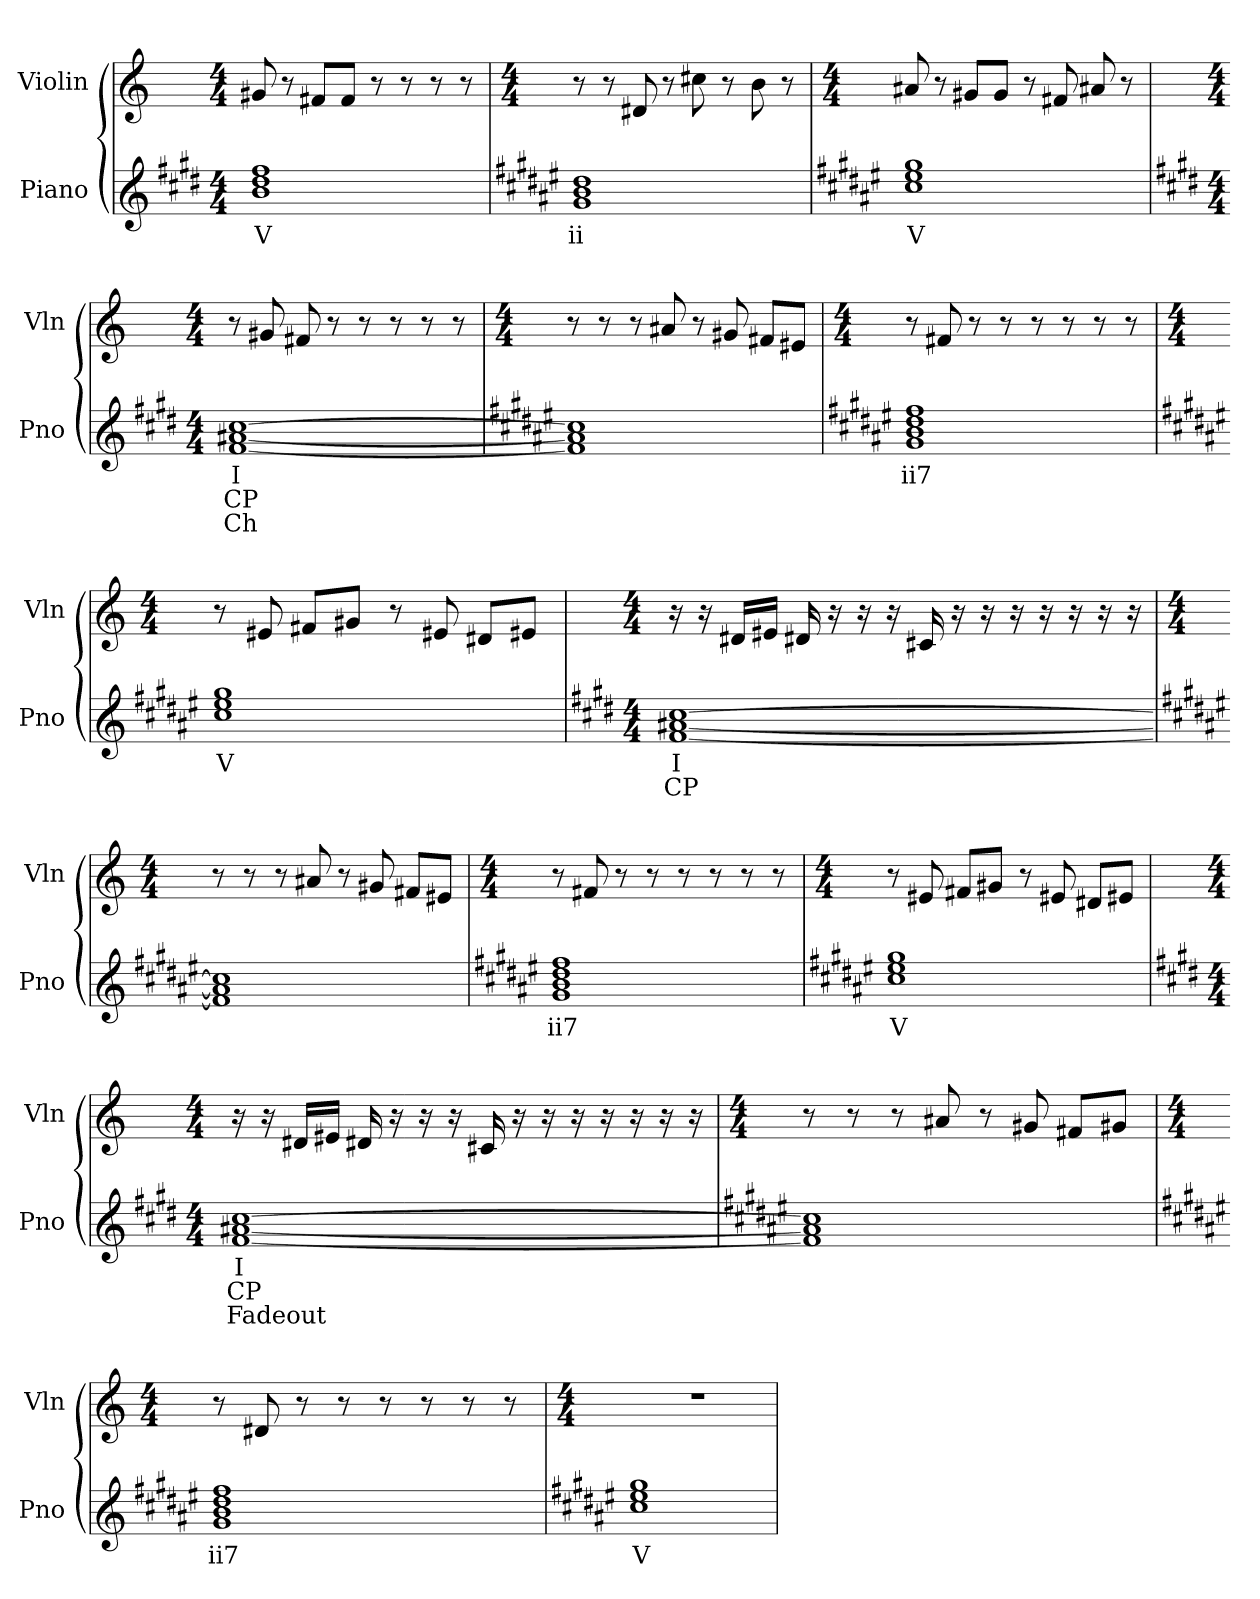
**kern	**text	**text	**text	**kern
*part2	*part2	*part2	*part2	*part1
*staff2	*staff2	*staff2	*staff2	*staff1
*I"Piano	*	*	*	*I"Violin
*I'Pno	*	*	*	*I'Vln
*k[f#c#g#d#]	*	*	*	*
*E:	*	*	*	*
*M4/4	*	*	*	*M4/4
=	=	=	=	=
1b 1dd# 1ff#	V	.	.	8g#X
.	.	.	.	8r
.	.	.	.	8f#XL
.	.	.	.	8f#J
.	.	.	.	8r
.	.	.	.	8r
.	.	.	.	8r
.	.	.	.	8r
=	=	=	=	=
*k[f#c#g#d#a#e#]	*	*	*	*
*F#:	*	*	*	*
*	*	*	*	*M4/4
1g# 1b 1dd#	ii	.	.	8r
.	.	.	.	8r
.	.	.	.	8d#X
.	.	.	.	8r
.	.	.	.	8cc#X
.	.	.	.	8r
.	.	.	.	8b
.	.	.	.	8r
=	=	=	=	=
*k[f#c#g#d#a#e#]	*	*	*	*
*F#:	*	*	*	*
*	*	*	*	*M4/4
1cc# 1ee# 1gg#	V	.	.	8a#X
.	.	.	.	8r
.	.	.	.	8g#XL
.	.	.	.	8g#J
.	.	.	.	8r
.	.	.	.	8f#X
.	.	.	.	8a#X
.	.	.	.	8r
=	=	=	=	=
*k[f#c#g#d#]	*	*	*	*
*E:	*	*	*	*
*M4/4	*	*	*	*M4/4
[1f# [1a#X [1cc#	I	CP	Ch	8r
.	.	.	.	8g#X
.	.	.	.	8f#X
.	.	.	.	8r
.	.	.	.	8r
.	.	.	.	8r
.	.	.	.	8r
.	.	.	.	8r
=	=	=	=	=
*k[f#c#g#d#a#e#]	*	*	*	*
*F#:	*	*	*	*
*	*	*	*	*M4/4
1f#] 1a#] 1cc#]	.	.	.	8r
.	.	.	.	8r
.	.	.	.	8r
.	.	.	.	8a#X
.	.	.	.	8r
.	.	.	.	8g#X
.	.	.	.	8f#XL
.	.	.	.	8e#XJ
=	=	=	=	=
*k[f#c#g#d#a#e#]	*	*	*	*
*F#:	*	*	*	*
*	*	*	*	*M4/4
1g# 1b 1dd# 1ff#	ii7	.	.	8r
.	.	.	.	8f#X
.	.	.	.	8r
.	.	.	.	8r
.	.	.	.	8r
.	.	.	.	8r
.	.	.	.	8r
.	.	.	.	8r
=	=	=	=	=
*k[f#c#g#d#a#e#]	*	*	*	*
*F#:	*	*	*	*
*	*	*	*	*M4/4
1cc# 1ee# 1gg#	V	.	.	8r
.	.	.	.	8e#X
.	.	.	.	8f#XL
.	.	.	.	8g#XJ
.	.	.	.	8r
.	.	.	.	8e#X
.	.	.	.	8d#XL
.	.	.	.	8e#XJ
=	=	=	=	=
*k[f#c#g#d#]	*	*	*	*
*E:	*	*	*	*
*M4/4	*	*	*	*M4/4
[1f# [1a#X [1cc#	I	CP	.	16r
.	.	.	.	16r
.	.	.	.	16d#XLL
.	.	.	.	16e#XJJ
.	.	.	.	16d#X
.	.	.	.	16r
.	.	.	.	16r
.	.	.	.	16r
.	.	.	.	16c#X
.	.	.	.	16r
.	.	.	.	16r
.	.	.	.	16r
.	.	.	.	16r
.	.	.	.	16r
.	.	.	.	16r
.	.	.	.	16r
=	=	=	=	=
*k[f#c#g#d#a#e#]	*	*	*	*
*F#:	*	*	*	*
*	*	*	*	*M4/4
1f#] 1a#] 1cc#]	.	.	.	8r
.	.	.	.	8r
.	.	.	.	8r
.	.	.	.	8a#X
.	.	.	.	8r
.	.	.	.	8g#X
.	.	.	.	8f#XL
.	.	.	.	8e#XJ
=	=	=	=	=
*k[f#c#g#d#a#e#]	*	*	*	*
*F#:	*	*	*	*
*	*	*	*	*M4/4
1g# 1b 1dd# 1ff#	ii7	.	.	8r
.	.	.	.	8f#X
.	.	.	.	8r
.	.	.	.	8r
.	.	.	.	8r
.	.	.	.	8r
.	.	.	.	8r
.	.	.	.	8r
=	=	=	=	=
*k[f#c#g#d#a#e#]	*	*	*	*
*F#:	*	*	*	*
*	*	*	*	*M4/4
1cc# 1ee# 1gg#	V	.	.	8r
.	.	.	.	8e#X
.	.	.	.	8f#XL
.	.	.	.	8g#XJ
.	.	.	.	8r
.	.	.	.	8e#X
.	.	.	.	8d#XL
.	.	.	.	8e#XJ
=	=	=	=	=
*k[f#c#g#d#]	*	*	*	*
*E:	*	*	*	*
*M4/4	*	*	*	*M4/4
[1f# [1a#X [1cc#	I	CP	Fadeout	16r
.	.	.	.	16r
.	.	.	.	16d#XLL
.	.	.	.	16e#XJJ
.	.	.	.	16d#X
.	.	.	.	16r
.	.	.	.	16r
.	.	.	.	16r
.	.	.	.	16c#X
.	.	.	.	16r
.	.	.	.	16r
.	.	.	.	16r
.	.	.	.	16r
.	.	.	.	16r
.	.	.	.	16r
.	.	.	.	16r
=	=	=	=	=
*k[f#c#g#d#a#e#]	*	*	*	*
*F#:	*	*	*	*
*	*	*	*	*M4/4
1f#] 1a#] 1cc#]	.	.	.	8r
.	.	.	.	8r
.	.	.	.	8r
.	.	.	.	8a#X
.	.	.	.	8r
.	.	.	.	8g#X
.	.	.	.	8f#XL
.	.	.	.	8g#XJ
=	=	=	=	=
*k[f#c#g#d#a#e#]	*	*	*	*
*F#:	*	*	*	*
*	*	*	*	*M4/4
1g# 1b 1dd# 1ff#	ii7	.	.	8r
.	.	.	.	8d#X
.	.	.	.	8r
.	.	.	.	8r
.	.	.	.	8r
.	.	.	.	8r
.	.	.	.	8r
.	.	.	.	8r
=	=	=	=	=
*k[f#c#g#d#a#e#]	*	*	*	*
*F#:	*	*	*	*
*	*	*	*	*M4/4
1cc# 1ee# 1gg#	V	.	.	1r
=	=	=	=	=
*-	*-	*-	*-	*-
